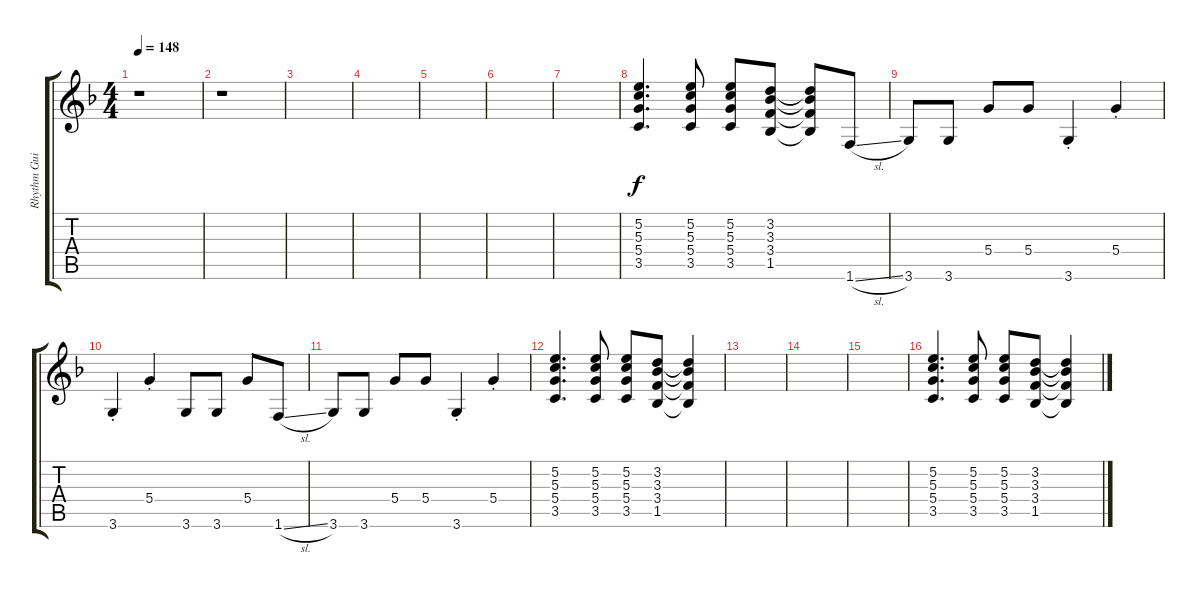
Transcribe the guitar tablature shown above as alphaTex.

\track ("Rhythm Guitar" "Rhythm Gui") {instrument overdrivenguitar}
\staff {score tabs}
\tuning (E4 B3 G3 D3 A2 E2) {hide}
\ts (4 4)
\tempo 148
\clef g2
\ks f
r.1{dy f instrument overdrivenguitar} |
r.1 |
|
|
|
|
|
(5.2 5.3 5.4 3.5).4{d} (5.2 5.3 5.4 3.5).8 (5.2 5.3 5.4 3.5).8 (3.2 3.3 3.4 1.5).8 (3.2{t} 3.3{t} 3.4{t} 1.5{t}).8 1.6{sl}.8 |
3.6.8 3.6.8 5.4.8 5.4.8 3.6{st}.4 5.4{st}.4 |
3.6{st}.4 5.4{st}.4 3.6.8 3.6.8 5.4.8 1.6{sl}.8 |
3.6.8 3.6.8 5.4.8 5.4.8 3.6{st}.4 5.4{st}.4 |
(5.2 5.3 5.4 3.5).4{d} (5.2 5.3 5.4 3.5).8 (5.2 5.3 5.4 3.5).8 (3.2 3.3 3.4 1.5).8 (3.2{t} 3.3{t} 3.4{t} 1.5{t}).4 |
|
|
|
(5.2 5.3 5.4 3.5).4{d} (5.2 5.3 5.4 3.5).8 (5.2 5.3 5.4 3.5).8 (3.2 3.3 3.4 1.5).8 (3.2{t} 3.3{t} 3.4{t} 1.5{t}).4
